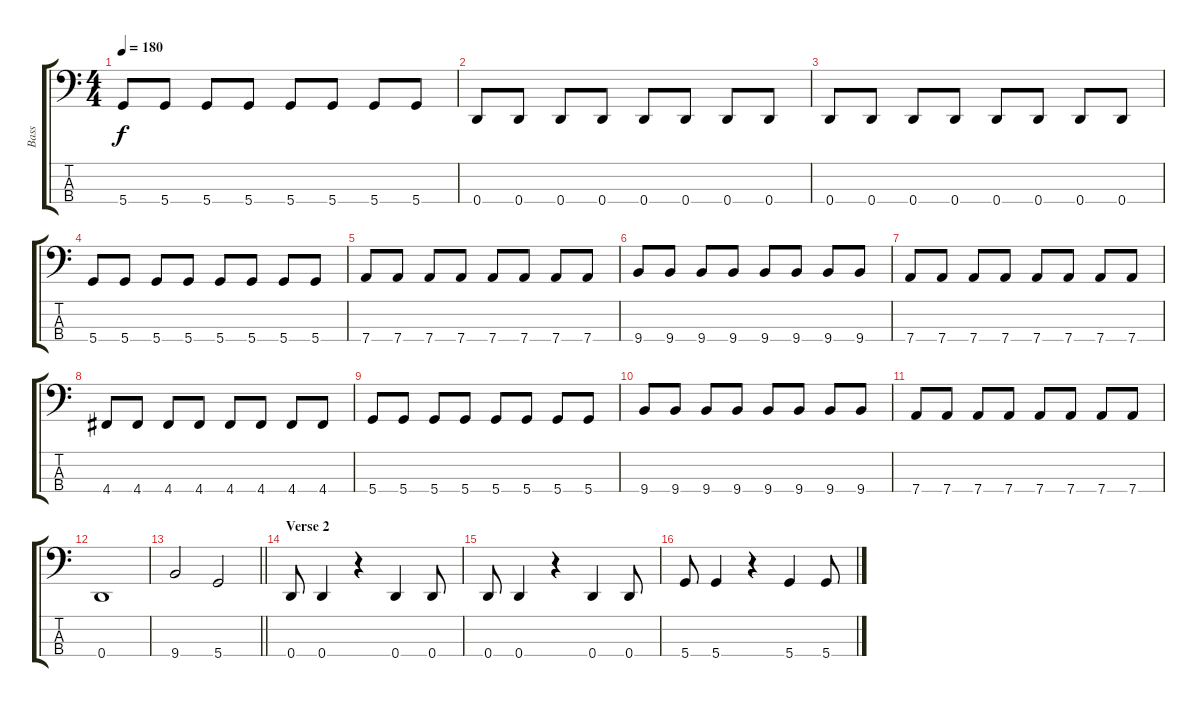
\track ("Bass" "Bass") {instrument electricbasspick}
\staff {score tabs}
\tuning (G2 D2 A1 D1) {hide}
\ts (4 4)
\tempo 180
\clef f4
\ks c
5.4.8{dy f} 5.4.8 5.4.8 5.4.8 5.4.8 5.4.8 5.4.8 5.4.8 |
0.4.8 0.4.8 0.4.8 0.4.8 0.4.8 0.4.8 0.4.8 0.4.8 |
0.4.8 0.4.8 0.4.8 0.4.8 0.4.8 0.4.8 0.4.8 0.4.8 |
5.4.8 5.4.8 5.4.8 5.4.8 5.4.8 5.4.8 5.4.8 5.4.8 |
7.4.8 7.4.8 7.4.8 7.4.8 7.4.8 7.4.8 7.4.8 7.4.8 |
9.4.8 9.4.8 9.4.8 9.4.8 9.4.8 9.4.8 9.4.8 9.4.8 |
7.4.8 7.4.8 7.4.8 7.4.8 7.4.8 7.4.8 7.4.8 7.4.8 |
4.4.8 4.4.8 4.4.8 4.4.8 4.4.8 4.4.8 4.4.8 4.4.8 |
5.4.8 5.4.8 5.4.8 5.4.8 5.4.8 5.4.8 5.4.8 5.4.8 |
9.4.8 9.4.8 9.4.8 9.4.8 9.4.8 9.4.8 9.4.8 9.4.8 |
7.4.8 7.4.8 7.4.8 7.4.8 7.4.8 7.4.8 7.4.8 7.4.8 |
0.4.1 |
\barLineRight lightlight
9.4.2 5.4.2 |
\section ("" "Verse 2")
0.4.8 0.4.4 r.4 0.4.4 0.4.8 |
0.4.8 0.4.4 r.4 0.4.4 0.4.8 |
5.4.8 5.4.4 r.4 5.4.4 5.4.8
